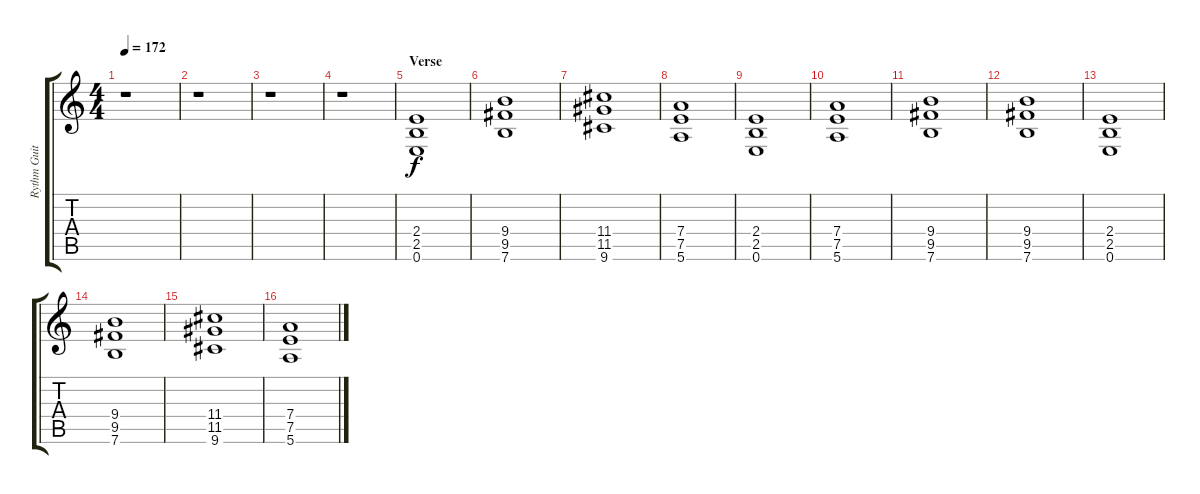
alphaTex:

\track ("Rythm Guitar 2" "Rythm Guit") {instrument distortionguitar}
\staff {score tabs}
\tuning (E4 B3 G3 D3 A2 E2) {hide}
\ts (4 4)
\tempo 172
\clef g2
\ks c
r.1{dy f} |
r.1 |
r.1 |
r.1 |
\section ("" "Verse")
(2.4 2.5 0.6).1 |
(9.4 9.5 7.6).1 |
(11.4 11.5 9.6).1 |
(7.4 7.5 5.6).1 |
(2.4 2.5 0.6).1 |
(7.4 7.5 5.6).1 |
(9.4 9.5 7.6).1 |
(9.4 9.5 7.6).1 |
(2.4 2.5 0.6).1 |
(9.4 9.5 7.6).1 |
(11.4 11.5 9.6).1 |
(7.4 7.5 5.6).1
